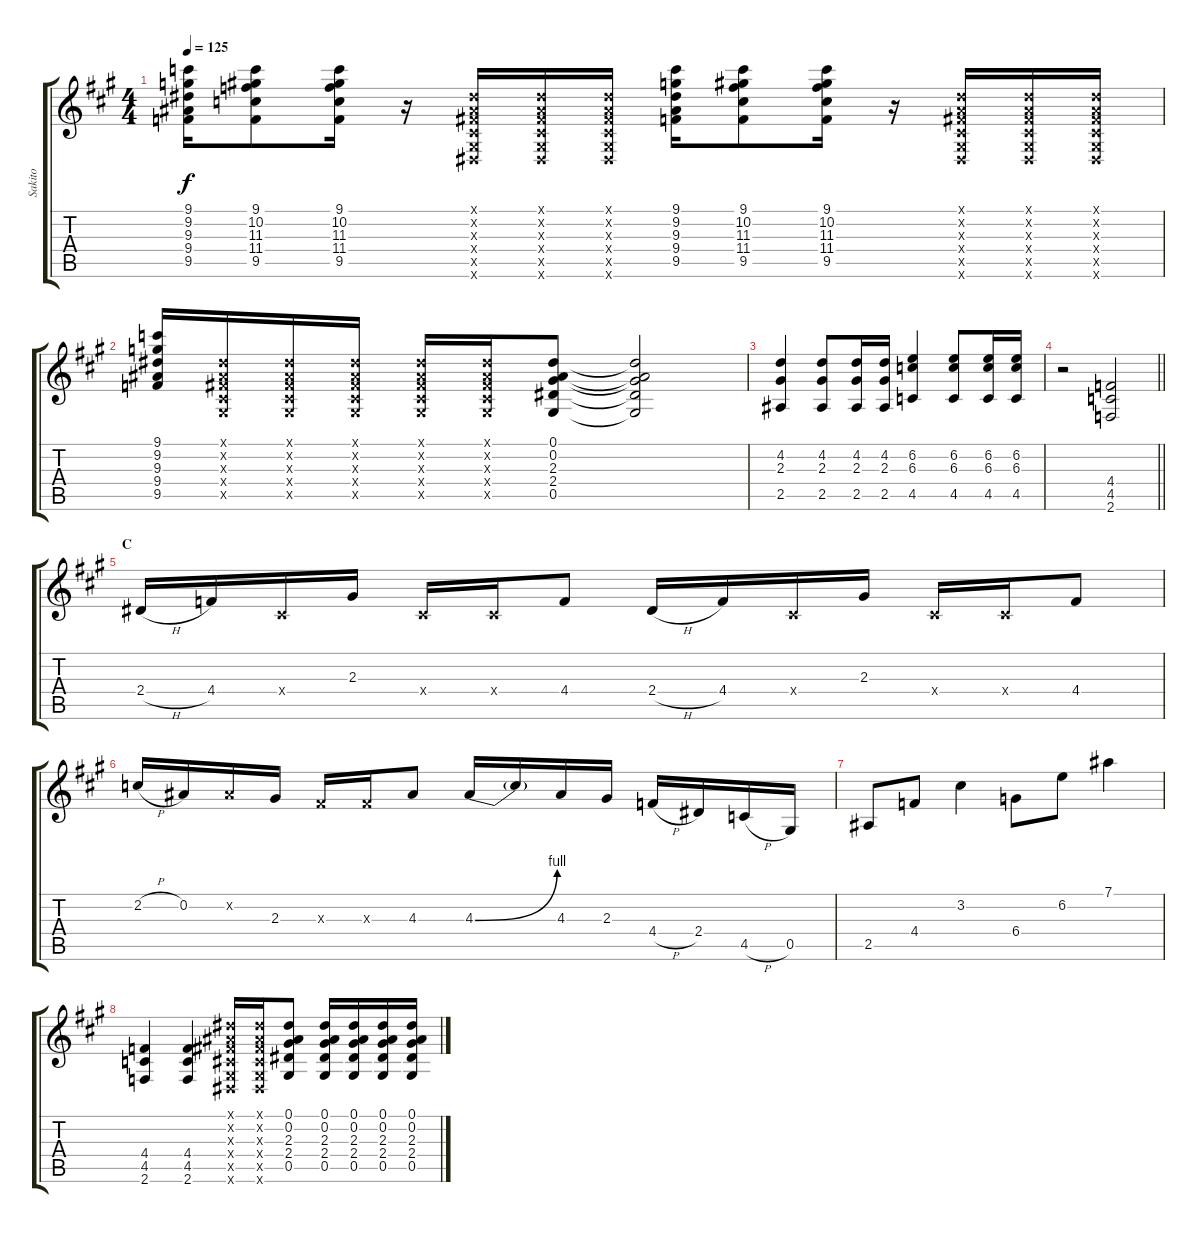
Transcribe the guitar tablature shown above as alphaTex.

\track ("Sakito" "Sakito") {instrument distortionguitar}
\staff {score tabs}
\tuning (Eb4 Bb3 Gb3 Db3 Ab2 Eb2) {hide}
\ts (4 4)
\tempo 125
\clef g2
\ks a
(9.1 9.2 9.3 9.4 9.5).16{dy f} (9.1 10.2 11.3 11.4 9.5).8 (9.1 10.2 11.3 11.4 9.5).16 r.16 (0.1{x} 0.2{x} 0.3{x} 0.4{x} 0.5{x} 0.6{x}).16 (0.1{x} 0.2{x} 0.3{x} 0.4{x} 0.5{x} 0.6{x}).16 (0.1{x} 0.2{x} 0.3{x} 0.4{x} 0.5{x} 0.6{x}).16 (9.1 9.2 9.3 9.4 9.5).16 (9.1 10.2 11.3 11.4 9.5).8 (9.1 10.2 11.3 11.4 9.5).16 r.16 (0.1{x} 0.2{x} 0.3{x} 0.4{x} 0.5{x} 0.6{x}).16 (0.1{x} 0.2{x} 0.3{x} 0.4{x} 0.5{x} 0.6{x}).16 (0.1{x} 0.2{x} 0.3{x} 0.4{x} 0.5{x} 0.6{x}).16 |
(9.1 9.2 9.3 9.4 9.5).16 (0.1{x} 0.2{x} 0.3{x} 0.4{x} 0.5{x}).16 (0.1{x} 0.2{x} 0.3{x} 0.4{x} 0.5{x}).16 (0.1{x} 0.2{x} 0.3{x} 0.4{x} 0.5{x}).16 (0.1{x} 0.2{x} 0.3{x} 0.4{x} 0.5{x}).16 (0.1{x} 0.2{x} 0.3{x} 0.4{x} 0.5{x}).16 (0.1 0.2 2.3 2.4 0.5).8 (0.1{t} 0.2{t} 2.3{t} 2.4{t} 0.5{t}).2 |
(4.2 2.3 2.5).4 (4.2 2.3 2.5).8 (4.2 2.3 2.5).16 (4.2 2.3 2.5).16 (6.2 6.3 4.5).4 (6.2 6.3 4.5).8 (6.2 6.3 4.5).16 (6.2 6.3 4.5).16 |
\barLineRight lightlight
r.2 (4.4 4.5 2.6).2 |
\section ("" "C")
2.4{h}.16 4.4.16 0.4{x}.16 2.3.16 0.4{x}.16 0.4{x}.16 4.4.8 2.4{h}.16 4.4.16 0.4{x}.16 2.3.16 0.4{x}.16 0.4{x}.16 4.4.8 |
2.2{h}.16 0.2.16 0.2{x}.16 2.3.16 0.3{x}.16 0.3{x}.16 4.3.8 4.3{be (bend 0 0 60 4)}.16 4.3{t}.16 4.3.16 2.3.16 4.4{h}.16 2.4.16 4.5{h}.16 0.5.16 |
2.5.8 4.4.8 3.2.4 6.4.8 6.2.8 7.1.4 |
(4.4 4.5 2.6).4 (4.4 4.5 2.6).4 (0.1{x} 0.2{x} 0.3{x} 0.4{x} 0.5{x} 0.6{x}).16 (0.1{x} 0.2{x} 0.3{x} 0.4{x} 0.5{x} 0.6{x}).16 (0.1 0.2 2.3 2.4 0.5).8 (0.1 0.2 2.3 2.4 0.5).16 (0.1 0.2 2.3 2.4 0.5).16 (0.1 0.2 2.3 2.4 0.5).16 (0.1 0.2 2.3 2.4 0.5).16
